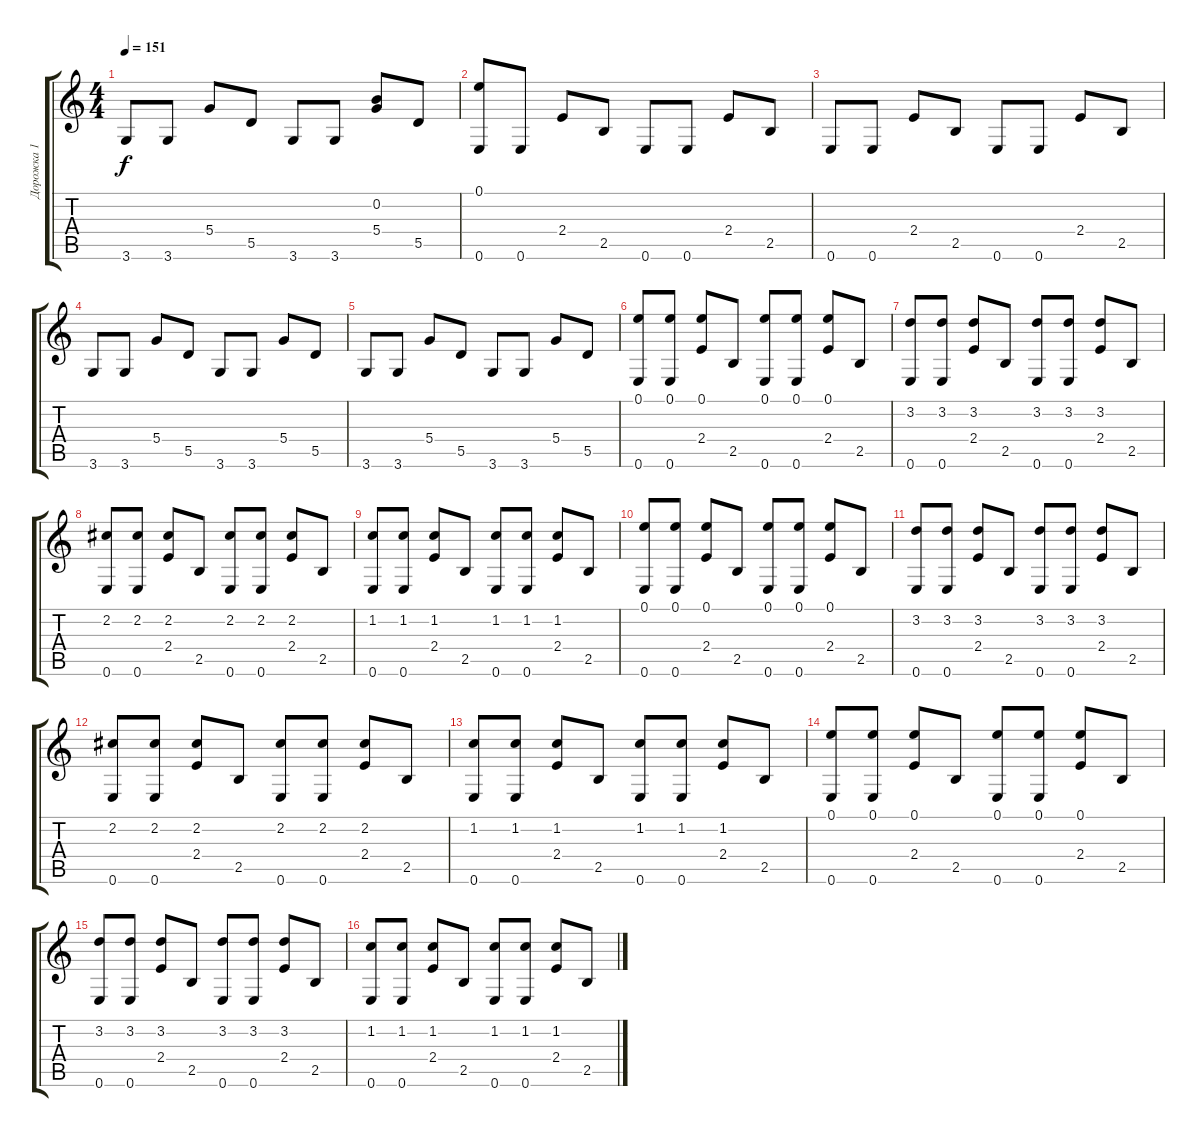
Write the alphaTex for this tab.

\track ("Дорожка 1" "Дорожка 1") {instrument acousticguitarsteel}
\staff {score tabs}
\tuning (E4 B3 G3 D3 A2 E2) {hide}
\ts (4 4)
\tempo 151
\clef g2
\ks c
3.6.8{dy f} 3.6.8 5.4.8 5.5.8 3.6.8 3.6.8 (0.2 5.4).8 5.5.8 |
(0.1 0.6).8 0.6.8 2.4.8 2.5.8 0.6.8 0.6.8 2.4.8 2.5.8 |
0.6.8 0.6.8 2.4.8 2.5.8 0.6.8 0.6.8 2.4.8 2.5.8 |
3.6.8 3.6.8 5.4.8 5.5.8 3.6.8 3.6.8 5.4.8 5.5.8 |
3.6.8 3.6.8 5.4.8 5.5.8 3.6.8 3.6.8 5.4.8 5.5.8 |
(0.1 0.6).8 (0.1 0.6).8 (0.1 2.4).8 2.5.8 (0.1 0.6).8 (0.1 0.6).8 (0.1 2.4).8 2.5.8 |
(3.2 0.6).8 (3.2 0.6).8 (3.2 2.4).8 2.5.8 (3.2 0.6).8 (3.2 0.6).8 (3.2 2.4).8 2.5.8 |
(2.2 0.6).8 (2.2 0.6).8 (2.2 2.4).8 2.5.8 (2.2 0.6).8 (2.2 0.6).8 (2.2 2.4).8 2.5.8 |
(1.2 0.6).8 (1.2 0.6).8 (1.2 2.4).8 2.5.8 (1.2 0.6).8 (1.2 0.6).8 (1.2 2.4).8 2.5.8 |
(0.1 0.6).8 (0.1 0.6).8 (0.1 2.4).8 2.5.8 (0.1 0.6).8 (0.1 0.6).8 (0.1 2.4).8 2.5.8 |
(3.2 0.6).8 (3.2 0.6).8 (3.2 2.4).8 2.5.8 (3.2 0.6).8 (3.2 0.6).8 (3.2 2.4).8 2.5.8 |
(2.2 0.6).8 (2.2 0.6).8 (2.2 2.4).8 2.5.8 (2.2 0.6).8 (2.2 0.6).8 (2.2 2.4).8 2.5.8 |
(1.2 0.6).8 (1.2 0.6).8 (1.2 2.4).8 2.5.8 (1.2 0.6).8 (1.2 0.6).8 (1.2 2.4).8 2.5.8 |
(0.1 0.6).8 (0.1 0.6).8 (0.1 2.4).8 2.5.8 (0.1 0.6).8 (0.1 0.6).8 (0.1 2.4).8 2.5.8 |
(3.2 0.6).8 (3.2 0.6).8 (3.2 2.4).8 2.5.8 (3.2 0.6).8 (3.2 0.6).8 (3.2 2.4).8 2.5.8 |
(1.2 0.6).8 (1.2 0.6).8 (1.2 2.4).8 2.5.8 (1.2 0.6).8 (1.2 0.6).8 (1.2 2.4).8 2.5.8
